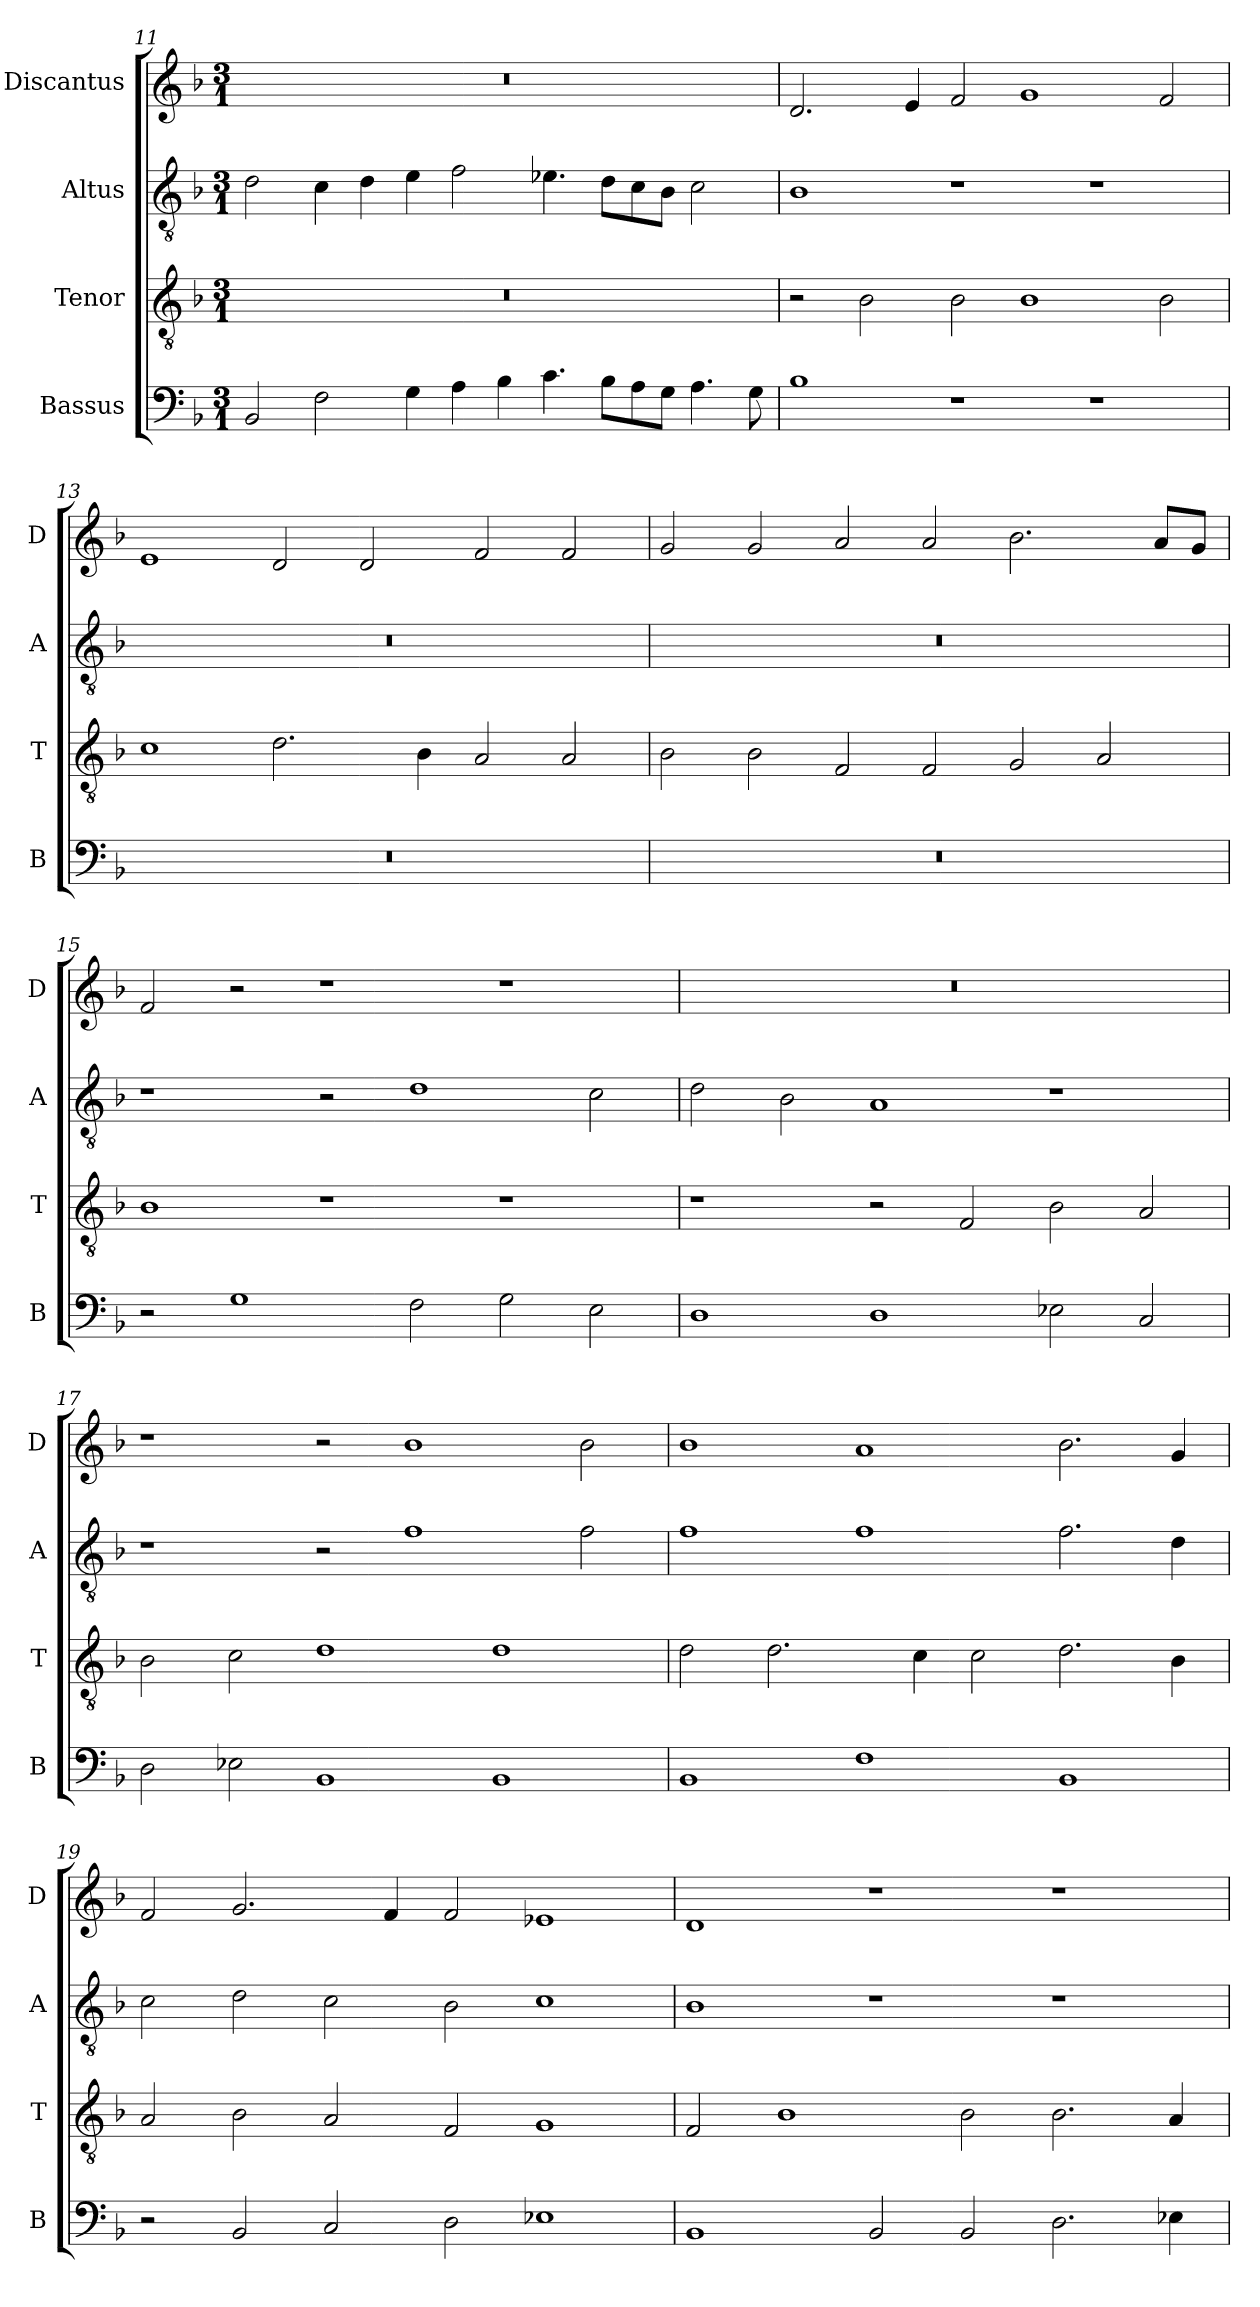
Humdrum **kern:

**kern	**kern	**kern	**kern
*part4	*part3	*part2	*part1
*staff4	*staff3	*staff2	*staff1
*I"Bassus	*I"Tenor	*I"Altus	*I"Discantus
*I'B	*I'T	*I'A	*I'D
*clefF4	*clefGv2	*clefGv2	*clefG2
*k[b-]	*k[b-]	*k[b-]	*k[b-]
*M3/1	*M3/1	*M3/1	*M3/1
=11	=11	=11	=11
2BB-/	0.r	2d\	0.r
2F\	.	4c\	.
.	.	4d\	.
4G\	.	4e\	.
4A\	.	2f\	.
4B-\	.	.	.
4.c\	.	4.e-X\	.
8B-\L	.	8d\L	.
8A\	.	8c\	.
8G\J	.	8B-\J	.
4.A\	.	2c\	.
8G\	.	.	.
=12	=12	=12	=12
1B-	2r	1B-	2.d/
.	2B-\	.	.
.	.	.	4e/
1r	2B-\	1r	2f/
.	1B-	.	1g
1r	.	1r	.
.	2B-\	.	2f/
=13	=13	=13	=13
0.r	1c	0.r	1e
.	2.d\	.	2d/
.	.	.	2d/
.	4B-\	.	.
.	2A/	.	2f/
.	2A/	.	2f/
=14	=14	=14	=14
0.r	2B-\	0.r	2g/
.	2B-\	.	2g/
.	2F/	.	2a/
.	2F/	.	2a/
.	2G/	.	2.b-\
.	2A/	.	.
.	.	.	8a/L
.	.	.	8g/J
=15	=15	=15	=15
2r	1B-	1r	2f/
1G	.	.	2r
.	1r	2r	1r
2F\	.	1d	.
2G\	1r	.	1r
2E\	.	2c\	.
=16	=16	=16	=16
1D	1r	2d\	0.r
.	.	2B-\	.
1D	2r	1A	.
.	2F/	.	.
2E-X\	2B-\	1r	.
2C/	2A/	.	.
=17	=17	=17	=17
2D\	2B-\	1r	1r
2E-X\	2c\	.	.
1BB-	1d	2r	2r
.	.	1f	1b-
1BB-	1d	.	.
.	.	2f\	2b-\
=18	=18	=18	=18
1BB-	2d\	1f	1b-
.	2.d\	.	.
1F	.	1f	1a
.	4c\	.	.
.	2c\	.	.
1BB-	2.d\	2.f\	2.b-\
.	4B-\	4d\	4g/
=19	=19	=19	=19
2r	2A/	2c\	2f/
2BB-/	2B-\	2d\	2.g/
2C/	2A/	2c\	.
.	.	.	4f/
2D\	2F/	2B-\	2f/
1E-X	1G	1c	1e-X
=20	=20	=20	=20
1BB-	2F/	1B-	1d
.	1B-	.	.
2BB-/	.	1r	1r
2BB-/	2B-\	.	.
2.D\	2.B-\	1r	1r
4E-X\	4A/	.	.
=	=	=	=
*-	*-	*-	*-
